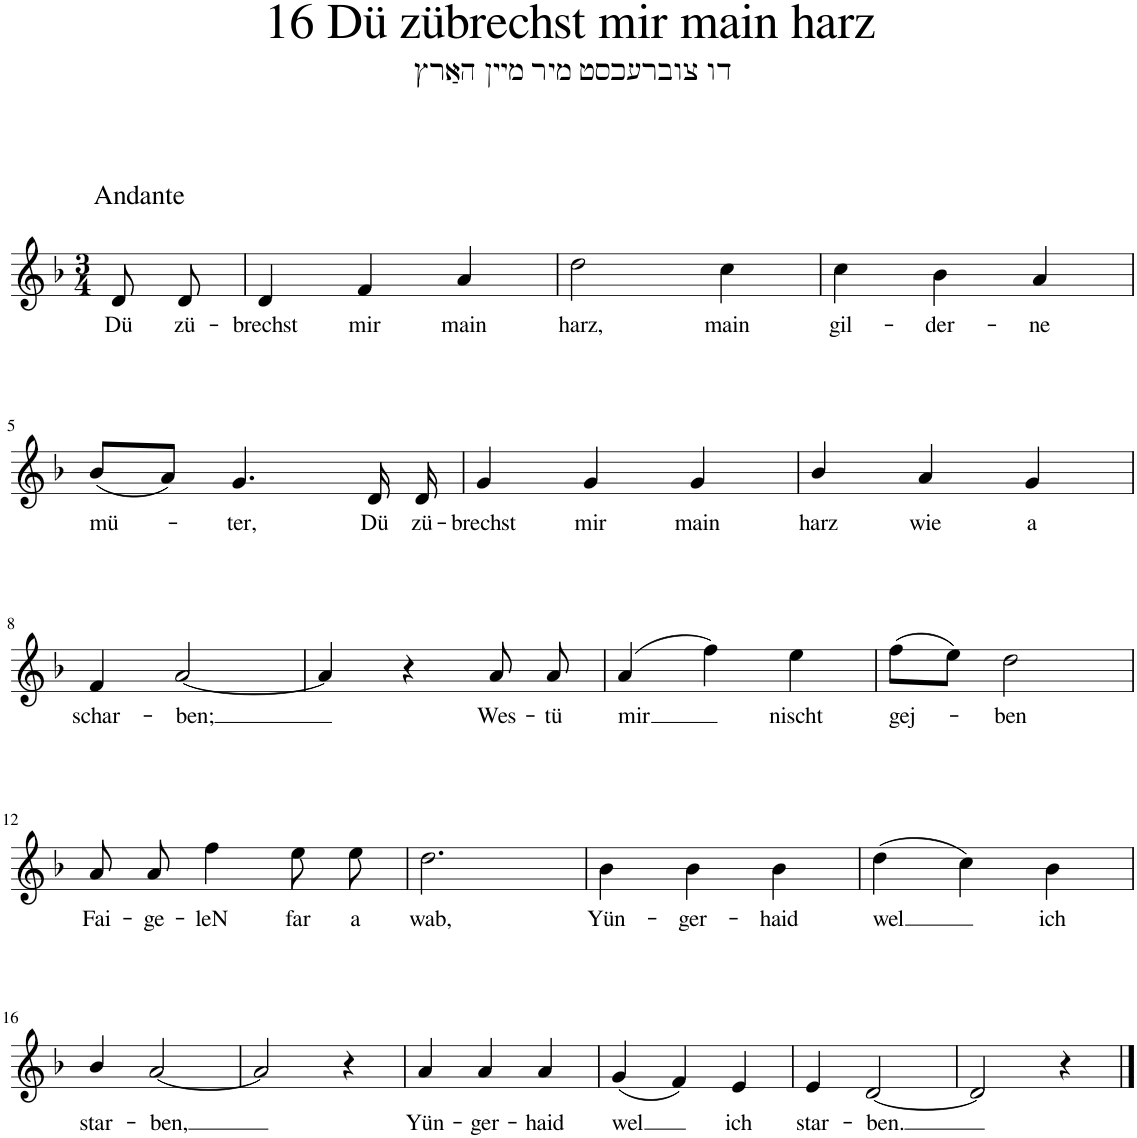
**kern	**text
*part1	*part1
*staff1	*staff1
*I"Piano	*
*I'Pno.	*
*clefG2	*
*k[b-]	*
*M3/4	*
=1	=1
!LO:TX:a:t=Andante	!
!	!LO:LY:b
8d/	Dü
!	!LO:LY:b
8d/	zü-
=2	=2
!	!LO:LY:b
4d/	-brechst
!	!LO:LY:b
4f/	mir
!	!LO:LY:b
4a/	main
=3	=3
!	!LO:LY:b
2dd\	harz,
!	!LO:LY:b
4cc\	main
=4	=4
!	!LO:LY:b
4cc\	gil-
!	!LO:LY:b
4b-\	-der-
!	!LO:LY:b
4a/	-ne
!!LO:LB:g=z
=5	=5
!	!LO:LY:b
(8b-/L	mü-
8a/J)	.
!	!LO:LY:b
4.g/	-ter,
!	!LO:LY:b
16d/	Dü
!	!LO:LY:b
16d/	zü-
=6	=6
!	!LO:LY:b
4g/	-brechst
!	!LO:LY:b
4g/	mir
!	!LO:LY:b
4g/	main
=7	=7
!	!LO:LY:b
4b-/	harz
!	!LO:LY:b
4a/	wie
!	!LO:LY:b
4g/	a
!!LO:LB:g=z
=8	=8
!	!LO:LY:b
4f/	schar-
!	!LO:LY:b
[2a/	-ben;
=9	=9
4a/]	.
4r	.
!	!LO:LY:b
8a/	Wes-
!	!LO:LY:b
8a/	-tü
=10	=10
!	!LO:LY:b
(4a/	mir
4ff\)	.
!	!LO:LY:b
4ee\	nischt
=11	=11
!	!LO:LY:b
(8ff\L	gej-
8ee\J)	.
!	!LO:LY:b
2dd\	-ben
!!LO:LB:g=z
=12	=12
!	!LO:LY:b
8a/	Fai-
!	!LO:LY:b
8a/	-ge-
!	!LO:LY:b
4ff\	-leN
!	!LO:LY:b
8ee\	far
!	!LO:LY:b
8ee\	a
=13	=13
!	!LO:LY:b
2.dd\	wab,
=14	=14
!	!LO:LY:b
4b-\	Yün-
!	!LO:LY:b
4b-\	-ger-
!	!LO:LY:b
4b-\	-haid
=15	=15
!	!LO:LY:b
(4dd\	wel
4cc\)	.
!	!LO:LY:b
4b-\	ich
!!LO:LB:g=z
=16	=16
!	!LO:LY:b
4b-/	star-
!	!LO:LY:b
[2a/	-ben,
=17	=17
2a/]	.
4r	.
=18	=18
!	!LO:LY:b
4a/	Yün-
!	!LO:LY:b
4a/	-ger-
!	!LO:LY:b
4a/	-haid
=19	=19
!	!LO:LY:b
(4g/	wel
4f/)	.
!	!LO:LY:b
4e/	ich
=20	=20
!	!LO:LY:b
4e/	star-
!	!LO:LY:b
[2d/	-ben.
=21	=21
2d/]	.
4r	.
==	==
*-	*-
